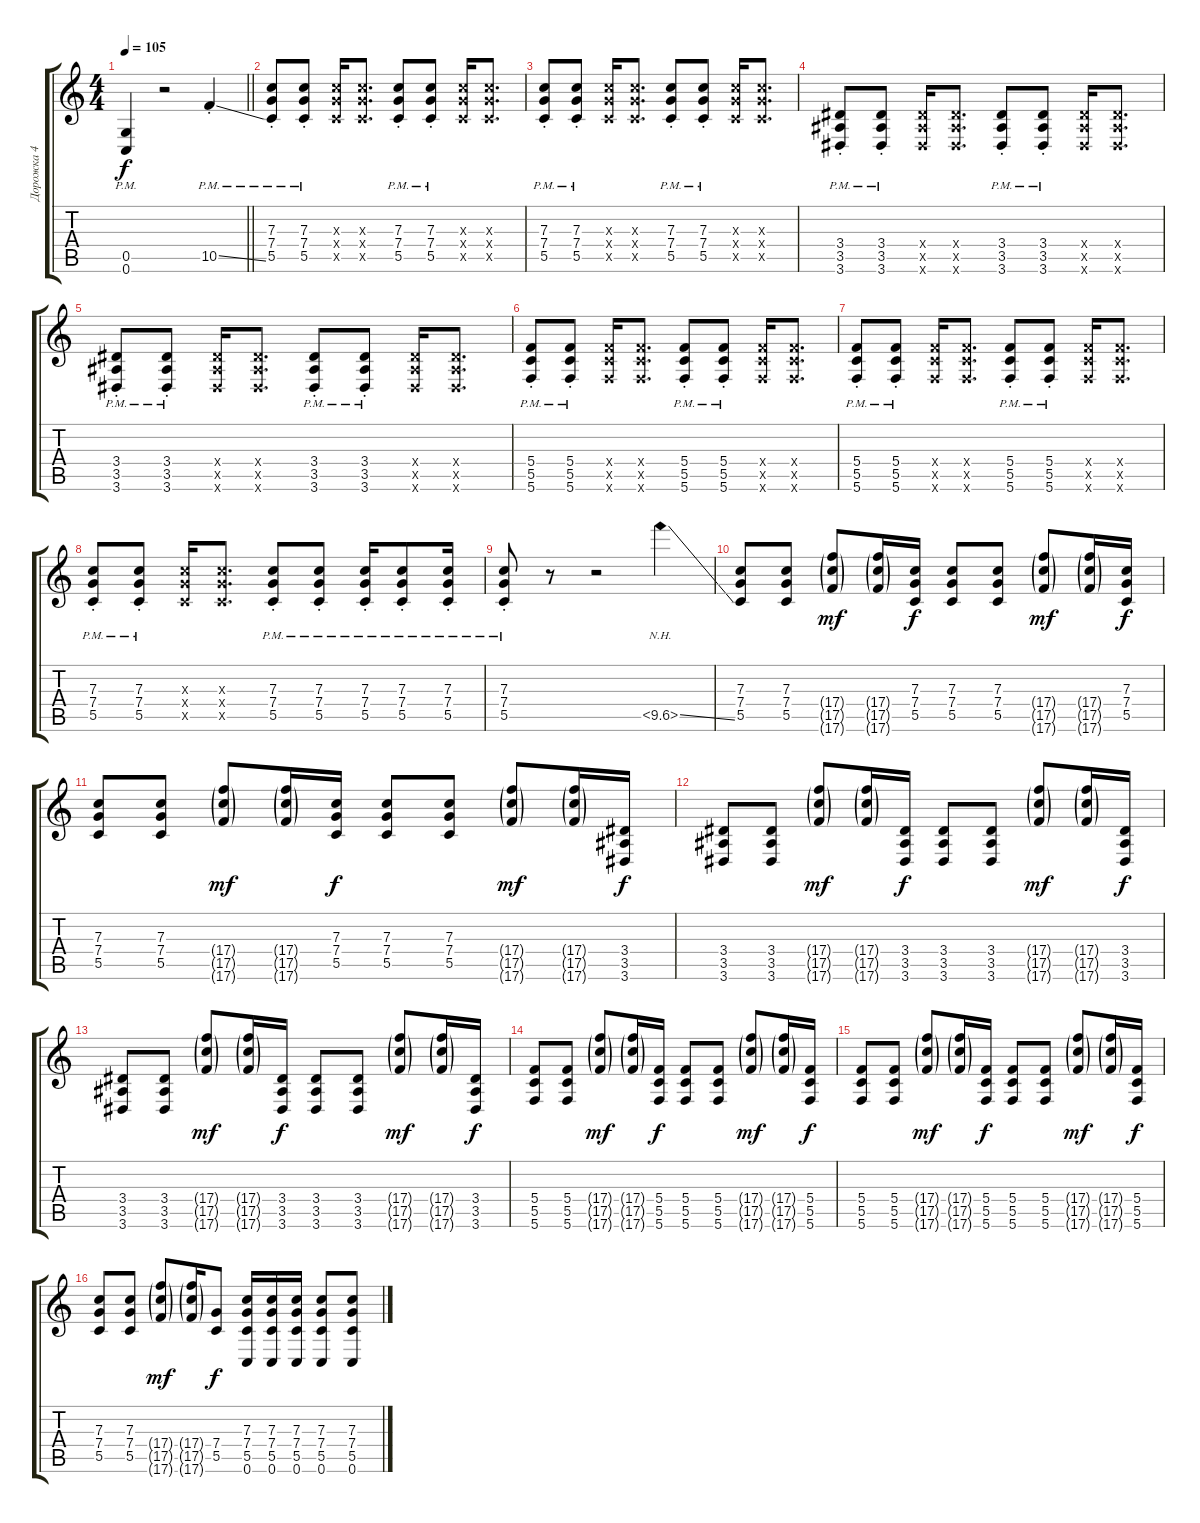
\track ("Дорожка 4" "Дорожка 4") {instrument overdrivenguitar}
\staff {score tabs}
\tuning (D4 A3 F3 C3 G2 C2) {hide}
\ts (4 4)
\tempo 105
\clef g2
\barLineRight lightlight
\ks c
(0.5{pm} 0.6{pm}).4{dy f} r.2 10.5{ss pm st}.4 |
(7.3{pm st} 7.4{pm st} 5.5{pm st}).8 (7.3{pm st} 7.4{pm st} 5.5{pm st}).8 (7.3{x} 7.4{x} 5.5{x}).16 (7.3{x} 7.4{x} 5.5{x}).8{d} (7.3{pm st} 7.4{pm st} 5.5{pm st}).8 (7.3{pm st} 7.4{pm st} 5.5{pm st}).8 (7.3{x} 7.4{x} 5.5{x}).16 (7.3{x} 7.4{x} 5.5{x}).8{d} |
(7.3{pm st} 7.4{pm st} 5.5{pm st}).8 (7.3{pm st} 7.4{pm st} 5.5{pm st}).8 (7.3{x} 7.4{x} 5.5{x}).16 (7.3{x} 7.4{x} 5.5{x}).8{d} (7.3{pm st} 7.4{pm st} 5.5{pm st}).8 (7.3{pm st} 7.4{pm st} 5.5{pm st}).8 (7.3{x} 7.4{x} 5.5{x}).16 (7.3{x} 7.4{x} 5.5{x}).8{d} |
(3.4{pm st} 3.5{pm st} 3.6{pm st}).8 (3.4{pm st} 3.5{pm st} 3.6{pm st}).8 (3.4{x} 3.5{x} 3.6{x}).16 (3.4{x} 3.5{x} 3.6{x}).8{d} (3.4{pm st} 3.5{pm st} 3.6{pm st}).8 (3.4{pm st} 3.5{pm st} 3.6{pm st}).8 (3.4{x} 3.5{x} 3.6{x}).16 (3.4{x} 3.5{x} 3.6{x}).8{d} |
(3.4{pm st} 3.5{pm st} 3.6{pm st}).8 (3.4{pm st} 3.5{pm st} 3.6{pm st}).8 (3.4{x} 3.5{x} 3.6{x}).16 (3.4{x} 3.5{x} 3.6{x}).8{d} (3.4{pm st} 3.5{pm st} 3.6{pm st}).8 (3.4{pm st} 3.5{pm st} 3.6{pm st}).8 (3.4{x} 3.5{x} 3.6{x}).16 (3.4{x} 3.5{x} 3.6{x}).8{d} |
(5.4{pm st} 5.5{pm st} 5.6{pm st}).8 (5.4{pm st} 5.5{pm st} 5.6{pm st}).8 (5.4{x} 5.5{x} 5.6{x}).16 (5.4{x} 5.5{x} 5.6{x}).8{d} (5.4{pm st} 5.5{pm st} 5.6{pm st}).8 (5.4{pm st} 5.5{pm st} 5.6{pm st}).8 (5.4{x} 5.5{x} 5.6{x}).16 (5.4{x} 5.5{x} 5.6{x}).8{d} |
(5.4{pm st} 5.5{pm st} 5.6{pm st}).8 (5.4{pm st} 5.5{pm st} 5.6{pm st}).8 (5.4{x} 5.5{x} 5.6{x}).16 (5.4{x} 5.5{x} 5.6{x}).8{d} (5.4{pm st} 5.5{pm st} 5.6{pm st}).8 (5.4{pm st} 5.5{pm st} 5.6{pm st}).8 (5.4{x} 5.5{x} 5.6{x}).16 (5.4{x} 5.5{x} 5.6{x}).8{d} |
(7.3{pm st} 7.4{pm st} 5.5{pm st}).8 (7.3{pm st} 7.4{pm st} 5.5{pm st}).8 (7.3{x} 7.4{x} 5.5{x}).16 (7.3{x} 7.4{x} 5.5{x}).8{d} (7.3{pm st} 7.4{pm st} 5.5{pm st}).8 (7.3{pm st} 7.4{pm st} 5.5{pm st}).8 (7.3{pm st} 7.4{pm st} 5.5{pm st}).16 (7.3{pm st} 7.4{pm st} 5.5{pm st}).8 (7.3{pm st} 7.4{pm st} 5.5{pm st}).16 |
(7.3{pm st} 7.4{pm st} 5.5{pm st}).8 r.8 r.2 10.5{nh ss}.4 |
(7.3 7.4 5.5).8 (7.3 7.4 5.5).8 (17.4{g} 17.5{g} 17.6{g}).8{dy mf} (17.4{g} 17.5{g} 17.6{g}).16 (7.3 7.4 5.5).16{dy f} (7.3 7.4 5.5).8 (7.3 7.4 5.5).8 (17.4{g} 17.5{g} 17.6{g}).8{dy mf} (17.4{g} 17.5{g} 17.6{g}).16 (7.3 7.4 5.5).16{dy f} |
(7.3 7.4 5.5).8 (7.3 7.4 5.5).8 (17.4{g} 17.5{g} 17.6{g}).8{dy mf} (17.4{g} 17.5{g} 17.6{g}).16 (7.3 7.4 5.5).16{dy f} (7.3 7.4 5.5).8 (7.3 7.4 5.5).8 (17.4{g} 17.5{g} 17.6{g}).8{dy mf} (17.4{g} 17.5{g} 17.6{g}).16 (3.4 3.5 3.6).16{dy f} |
(3.4 3.5 3.6).8 (3.4 3.5 3.6).8 (17.4{g} 17.5{g} 17.6{g}).8{dy mf} (17.4{g} 17.5{g} 17.6{g}).16 (3.4 3.5 3.6).16{dy f} (3.4 3.5 3.6).8 (3.4 3.5 3.6).8 (17.4{g} 17.5{g} 17.6{g}).8{dy mf} (17.4{g} 17.5{g} 17.6{g}).16 (3.4 3.5 3.6).16{dy f} |
(3.4 3.5 3.6).8 (3.4 3.5 3.6).8 (17.4{g} 17.5{g} 17.6{g}).8{dy mf} (17.4{g} 17.5{g} 17.6{g}).16 (3.4 3.5 3.6).16{dy f} (3.4 3.5 3.6).8 (3.4 3.5 3.6).8 (17.4{g} 17.5{g} 17.6{g}).8{dy mf} (17.4{g} 17.5{g} 17.6{g}).16 (3.4 3.5 3.6).16{dy f} |
(5.4 5.5 5.6).8 (5.4 5.5 5.6).8 (17.4{g} 17.5{g} 17.6{g}).8{dy mf} (17.4{g} 17.5{g} 17.6{g}).16 (5.4 5.5 5.6).16{dy f} (5.4 5.5 5.6).8 (5.4 5.5 5.6).8 (17.4{g} 17.5{g} 17.6{g}).8{dy mf} (17.4{g} 17.5{g} 17.6{g}).16 (5.4 5.5 5.6).16{dy f} |
(5.4 5.5 5.6).8 (5.4 5.5 5.6).8 (17.4{g} 17.5{g} 17.6{g}).8{dy mf} (17.4{g} 17.5{g} 17.6{g}).16 (5.4 5.5 5.6).16{dy f} (5.4 5.5 5.6).8 (5.4 5.5 5.6).8 (17.4{g} 17.5{g} 17.6{g}).8{dy mf} (17.4{g} 17.5{g} 17.6{g}).16 (5.4 5.5 5.6).16{dy f} |
(7.3 7.4 5.5).8 (7.3 7.4 5.5).8 (17.4{g} 17.5{g} 17.6{g}).8{dy mf} (17.4{g} 17.5{g} 17.6{g}).16 (7.4 5.5).8{dy f} (7.3 7.4 5.5 0.6).16 (7.3 7.4 5.5 0.6).16 (7.3 7.4 5.5 0.6).16 (7.3 7.4 5.5 0.6).8 (7.3 7.4 5.5 0.6).8
